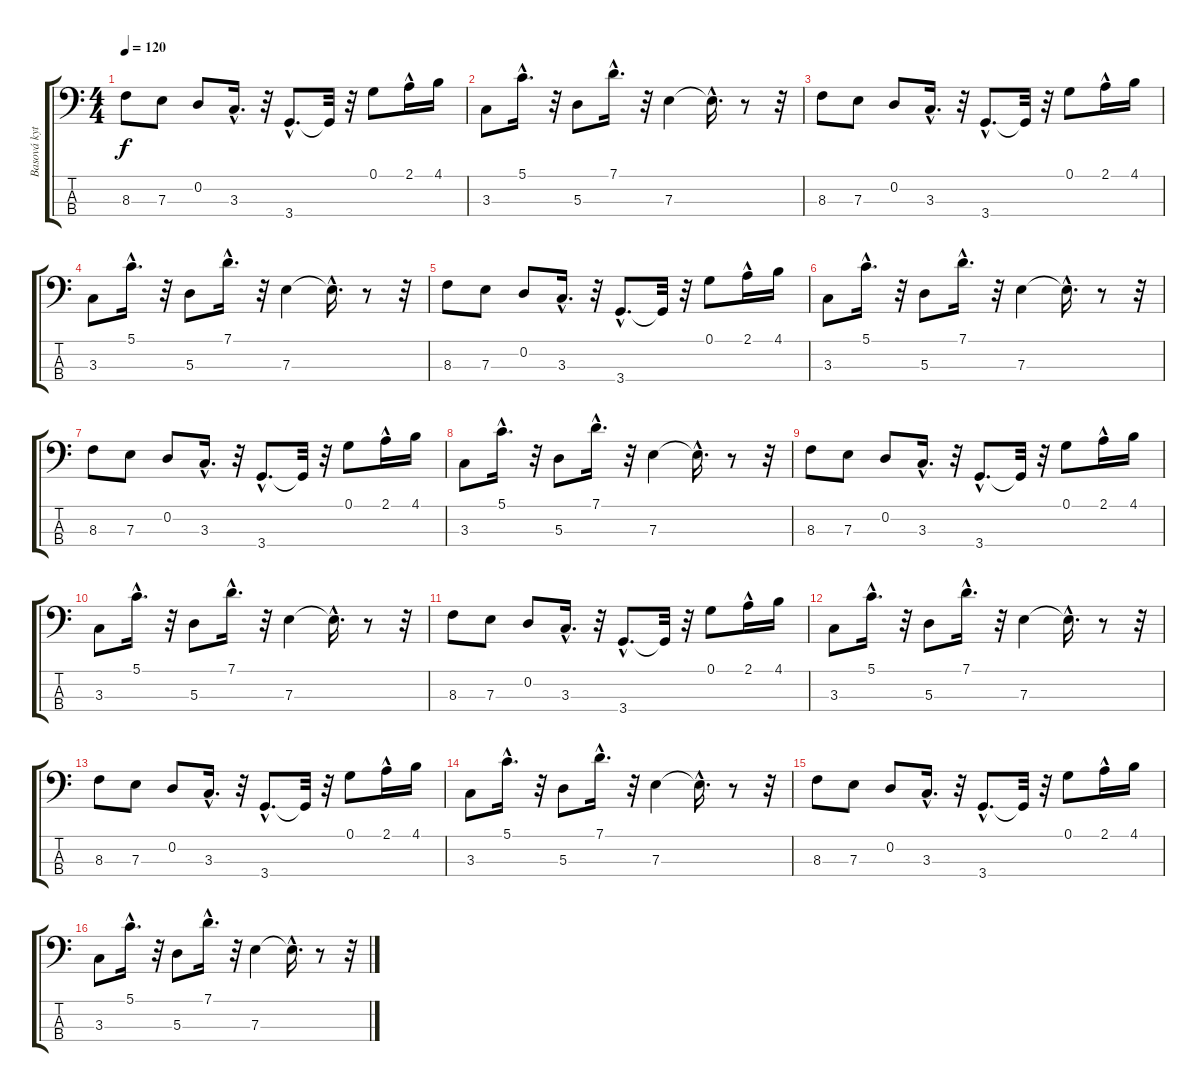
\track ("Basová kytara" "Basová kyt") {instrument electricbassfinger}
\staff {score tabs}
\tuning (G2 D2 A1 E1) {hide}
\ts (4 4)
\tempo 120
\clef f4
\ks c
8.3.8{dy f} 7.3.8 0.2.8 3.3{hac}.16{d} r.32 3.4{hac}.8{d} 3.4{t}.32 r.32 0.1.8 2.1{hac}.16 4.1.16 |
3.3.8 5.1{hac}.16{d} r.32 5.3.8 7.1{hac}.16{d} r.32 7.3.4 7.3{hac t}.16{d} r.8 r.32 |
8.3.8 7.3.8 0.2.8 3.3{hac}.16{d} r.32 3.4{hac}.8{d} 3.4{t}.32 r.32 0.1.8 2.1{hac}.16 4.1.16 |
3.3.8 5.1{hac}.16{d} r.32 5.3.8 7.1{hac}.16{d} r.32 7.3.4 7.3{hac t}.16{d} r.8 r.32 |
8.3.8 7.3.8 0.2.8 3.3{hac}.16{d} r.32 3.4{hac}.8{d} 3.4{t}.32 r.32 0.1.8 2.1{hac}.16 4.1.16 |
3.3.8 5.1{hac}.16{d} r.32 5.3.8 7.1{hac}.16{d} r.32 7.3.4 7.3{hac t}.16{d} r.8 r.32 |
8.3.8 7.3.8 0.2.8 3.3{hac}.16{d} r.32 3.4{hac}.8{d} 3.4{t}.32 r.32 0.1.8 2.1{hac}.16 4.1.16 |
3.3.8 5.1{hac}.16{d} r.32 5.3.8 7.1{hac}.16{d} r.32 7.3.4 7.3{hac t}.16{d} r.8 r.32 |
8.3.8 7.3.8 0.2.8 3.3{hac}.16{d} r.32 3.4{hac}.8{d} 3.4{t}.32 r.32 0.1.8 2.1{hac}.16 4.1.16 |
3.3.8 5.1{hac}.16{d} r.32 5.3.8 7.1{hac}.16{d} r.32 7.3.4 7.3{hac t}.16{d} r.8 r.32 |
8.3.8 7.3.8 0.2.8 3.3{hac}.16{d} r.32 3.4{hac}.8{d} 3.4{t}.32 r.32 0.1.8 2.1{hac}.16 4.1.16 |
3.3.8 5.1{hac}.16{d} r.32 5.3.8 7.1{hac}.16{d} r.32 7.3.4 7.3{hac t}.16{d} r.8 r.32 |
8.3.8 7.3.8 0.2.8 3.3{hac}.16{d} r.32 3.4{hac}.8{d} 3.4{t}.32 r.32 0.1.8 2.1{hac}.16 4.1.16 |
3.3.8 5.1{hac}.16{d} r.32 5.3.8 7.1{hac}.16{d} r.32 7.3.4 7.3{hac t}.16{d} r.8 r.32 |
8.3.8 7.3.8 0.2.8 3.3{hac}.16{d} r.32 3.4{hac}.8{d} 3.4{t}.32 r.32 0.1.8 2.1{hac}.16 4.1.16 |
3.3.8 5.1{hac}.16{d} r.32 5.3.8 7.1{hac}.16{d} r.32 7.3.4 7.3{hac t}.16{d} r.8 r.32
